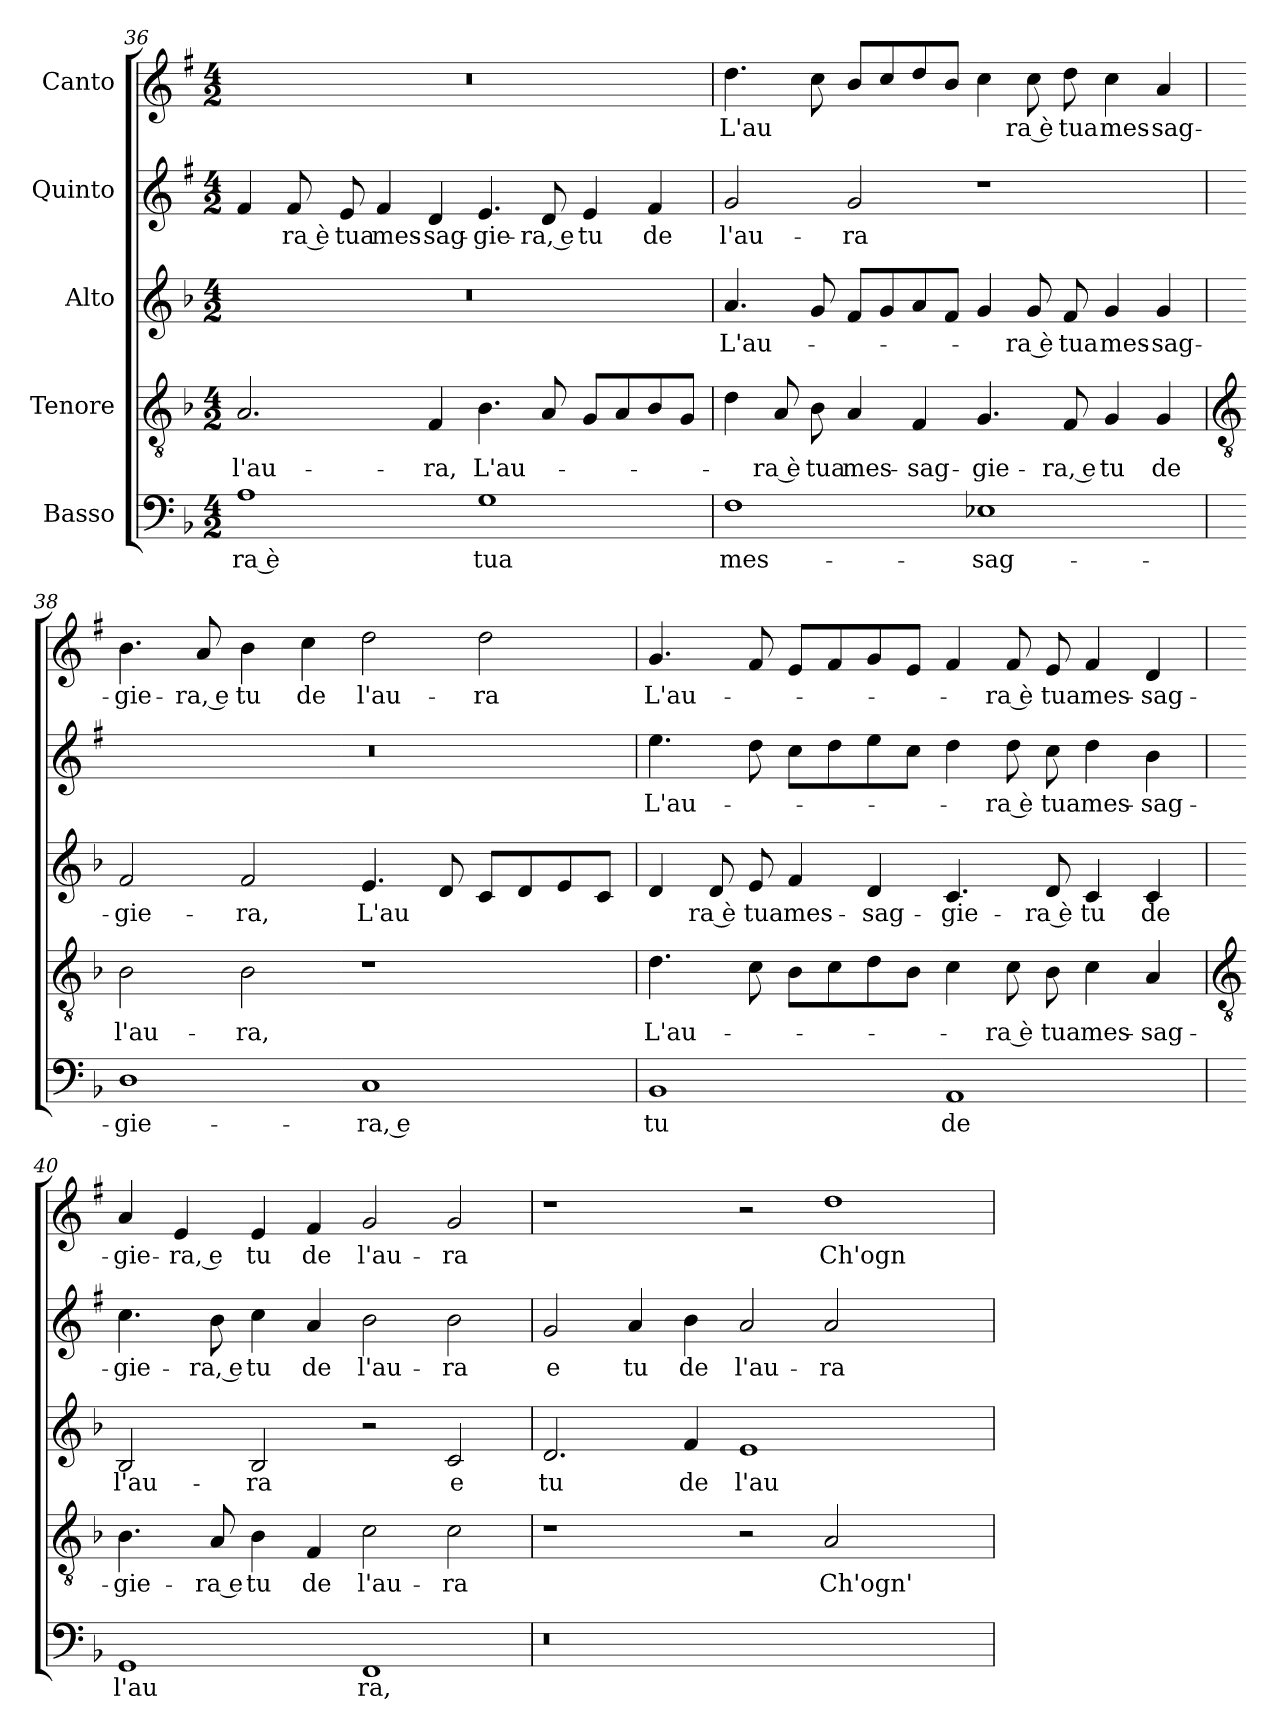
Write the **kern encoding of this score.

**kern	**text	**kern	**text	**kern	**text	**kern	**text	**kern	**text
*part5	*part5	*part4	*part4	*part3	*part3	*part2	*part2	*part1	*part1
*staff5	*staff5	*staff4	*staff4	*staff3	*staff3	*staff2	*staff2	*staff1	*staff1
*I"Basso	*	*I"Tenore	*	*I"Alto	*	*I"Quinto	*	*I"Canto	*
!!LO:LB:g=z
*clefF4	*	*clefGv2	*	*clefG2	*	*clefG2	*	*clefG2	*
*	*	*	*	*	*	*ITrd1c2	*	*ITrd1c2	*
*k[b-]	*	*k[b-]	*	*k[b-]	*	*k[b-]	*	*k[b-]	*
*F:	*	*F:	*	*F:	*	*F:	*	*F:	*
*M4/2	*	*M4/2	*	*M4/2	*	*M4/2	*	*M4/2	*
=36	=36	=36	=36	=36	=36	=36	=36	=36	=36
!	!LO:LY:b	!	!LO:LY:b	!	!	!	!	!	!
1A	-ra è	2.A	l'au-	0r	.	4e	.	0r	.
!	!	!	!	!	!	!	!LO:LY:b	!	!
.	.	.	.	.	.	8e	ra è	.	.
!	!	!	!	!	!	!	!LO:LY:b	!	!
.	.	.	.	.	.	8d	tua	.	.
!	!	!	!	!	!	!	!LO:LY:b	!	!
.	.	.	.	.	.	4e	mes-	.	.
!	!	!	!LO:LY:b	!	!	!	!LO:LY:b	!	!
.	.	4F	-ra,	.	.	4c	-sag-	.	.
!	!LO:LY:b	!	!LO:LY:b	!	!	!	!LO:LY:b	!	!
1G	tua	4.B-	L'au-	.	.	4.d	-gie-	.	.
!	!	!	!	!	!	!	!LO:LY:b	!	!
.	.	8A	.	.	.	8c	-ra, e	.	.
!	!	!	!	!	!	!	!LO:LY:b	!	!
.	.	8GL	.	.	.	4d	tu	.	.
.	.	8A	.	.	.	.	.	.	.
!	!	!	!	!	!	!	!LO:LY:b	!	!
.	.	8B-	.	.	.	4e	de	.	.
.	.	8GJ	.	.	.	.	.	.	.
=37	=37	=37	=37	=37	=37	=37	=37	=37	=37
!	!LO:LY:b	!	!	!	!LO:LY:b	!	!LO:LY:b	!	!LO:LY:b
1F	mes-	4d	.	4.a	L'au-	2f	l'au-	4.cc	L'au
!	!	!	!LO:LY:b	!	!	!	!	!	!
.	.	8A	-ra è	.	.	.	.	.	.
!	!	!	!LO:LY:b	!	!	!	!	!	!
.	.	8B-	tua	8g	.	.	.	8b-	.
!	!	!	!LO:LY:b	!	!	!	!LO:LY:b	!	!
.	.	4A	mes-	8fL	.	2f	-ra	8a/L	.
.	.	.	.	8g	.	.	.	8b-/	.
!	!	!	!LO:LY:b	!	!	!	!	!	!
.	.	4F	-sag-	8a	.	.	.	8cc/	.
.	.	.	.	8fJ	.	.	.	8a/J	.
!	!LO:LY:b	!	!LO:LY:b	!	!	!	!	!	!
1E-X	-sag-	4.G	-gie-	4g	.	1r	.	4b-	.
!	!	!	!	!	!LO:LY:b	!	!	!	!LO:LY:b
.	.	.	.	8g	-ra è	.	.	8b-	ra è
!	!	!	!LO:LY:b	!	!LO:LY:b	!	!	!	!LO:LY:b
.	.	8F	-ra, e	8f	tua	.	.	8cc	tua
!	!	!	!LO:LY:b	!	!LO:LY:b	!	!	!	!LO:LY:b
.	.	4G	tu	4g	mes-	.	.	4b-	mes-
!	!	!	!LO:LY:b	!	!LO:LY:b	!	!	!	!LO:LY:b
.	.	4G	de	4g	-sag-	.	.	4g	-sag-
!!LO:LB:g=z
=38	=38	=38	=38	=38	=38	=38	=38	=38	=38
*	*	*clefGv2	*	*	*	*	*	*	*
!	!LO:LY:b	!	!LO:LY:b	!	!LO:LY:b	!	!	!	!LO:LY:b
1D	-gie-	2B-	l'au-	2f	-gie-	0r	.	4.a	-gie-
!	!	!	!	!	!	!	!	!	!LO:LY:b
.	.	.	.	.	.	.	.	8g	-ra, e
!	!	!	!LO:LY:b	!	!LO:LY:b	!	!	!	!LO:LY:b
.	.	2B-	-ra,	2f	-ra,	.	.	4a	tu
!	!	!	!	!	!	!	!	!	!LO:LY:b
.	.	.	.	.	.	.	.	4b-	de
!	!LO:LY:b	!	!	!	!LO:LY:b	!	!	!	!LO:LY:b
1C	-ra, e	1r	.	4.e	L'au	.	.	2cc	l'au-
.	.	.	.	8d	.	.	.	.	.
!	!	!	!	!	!	!	!	!	!LO:LY:b
.	.	.	.	8cL	.	.	.	2cc	-ra
.	.	.	.	8d	.	.	.	.	.
.	.	.	.	8e	.	.	.	.	.
.	.	.	.	8cJ	.	.	.	.	.
!!LO:LB:g=z
=39	=39	=39	=39	=39	=39	=39	=39	=39	=39
!	!LO:LY:b	!	!LO:LY:b	!	!	!	!LO:LY:b	!	!LO:LY:b
1BB-	tu	4.d	L'au-	4d	.	4.dd	L'au-	4.f	L'au-
!	!	!	!	!	!LO:LY:b	!	!	!	!
.	.	.	.	8d	ra è	.	.	.	.
!	!	!	!	!	!LO:LY:b	!	!	!	!
.	.	8c	.	8e	tua	8cc	.	8e	.
!	!	!	!	!	!LO:LY:b	!	!	!	!
.	.	8B-L	.	4f	mes-	8b-L	.	8dL	.
.	.	8c	.	.	.	8cc	.	8e	.
!	!	!	!	!	!LO:LY:b	!	!	!	!
.	.	8d	.	4d	-sag-	8dd	.	8f	.
.	.	8B-J	.	.	.	8b-J	.	8dJ	.
!	!LO:LY:b	!	!	!	!LO:LY:b	!	!	!	!
1AA	de	4c	.	4.c	-gie-	4cc	.	4e	.
!	!	!	!LO:LY:b	!	!	!	!LO:LY:b	!	!LO:LY:b
.	.	8c	-ra è	.	.	8cc	-ra è	8e	-ra è
!	!	!	!LO:LY:b	!	!LO:LY:b	!	!LO:LY:b	!	!LO:LY:b
.	.	8B-	tua	8d	-ra è	8b-	tua	8d	tua
!	!	!	!LO:LY:b	!	!LO:LY:b	!	!LO:LY:b	!	!LO:LY:b
.	.	4c	mes-	4c	tu	4cc	mes-	4e	mes-
!	!	!	!LO:LY:b	!	!LO:LY:b	!	!LO:LY:b	!	!LO:LY:b
.	.	4A	-sag-	4c	de	4a	-sag-	4c	-sag-
!!LO:LB:g=z
=40	=40	=40	=40	=40	=40	=40	=40	=40	=40
*	*	*clefGv2	*	*	*	*	*	*	*
!	!LO:LY:b	!	!LO:LY:b	!	!LO:LY:b	!	!LO:LY:b	!	!LO:LY:b
1GG	l'au	4.B-	-gie-	2B-	l'au-	4.b-	-gie-	4g	-gie-
!	!	!	!	!	!	!	!	!	!LO:LY:b
.	.	.	.	.	.	.	.	4d	-ra, e
!	!	!	!LO:LY:b	!	!	!	!LO:LY:b	!	!
.	.	8A	-ra e	.	.	8a	-ra, e	.	.
!	!	!	!LO:LY:b	!	!LO:LY:b	!	!LO:LY:b	!	!LO:LY:b
.	.	4B-	tu	2B-	-ra	4b-	tu	4d	tu
!	!	!	!LO:LY:b	!	!	!	!LO:LY:b	!	!LO:LY:b
.	.	4F	de	.	.	4g	de	4e	de
!	!LO:LY:b	!	!LO:LY:b	!	!	!	!LO:LY:b	!	!LO:LY:b
1FF	ra,	2c	l'au-	2r	.	2a	l'au-	2f	l'au-
!	!	!	!LO:LY:b	!	!LO:LY:b	!	!LO:LY:b	!	!LO:LY:b
.	.	2c	-ra	2c	e	2a	-ra	2f	-ra
!!LO:LB:g=z
=41	=41	=41	=41	=41	=41	=41	=41	=41	=41
!	!	!	!	!	!LO:LY:b	!	!LO:LY:b	!	!
0r	.	1r	.	2.d	tu	2f	e	1r	.
!	!	!	!	!	!	!	!LO:LY:b	!	!
.	.	.	.	.	.	4g	tu	.	.
!	!	!	!	!	!LO:LY:b	!	!LO:LY:b	!	!
.	.	.	.	4f	de	4a	de	.	.
!	!	!	!	!	!LO:LY:b	!	!LO:LY:b	!	!
.	.	2r	.	1e	l'au-	2g	l'au-	2r	.
!	!	!	!LO:LY:b	!	!	!	!LO:LY:b	!	!LO:LY:b
.	.	2A	Ch'ogn'	.	.	2g	-ra	1cc	Ch'ogn-
2ryy	.	2ryy	.	2ryy	.	2ryy	.	.	.
=	=	=	=	=	=	=	=	=	=
*-	*-	*-	*-	*-	*-	*-	*-	*-	*-
